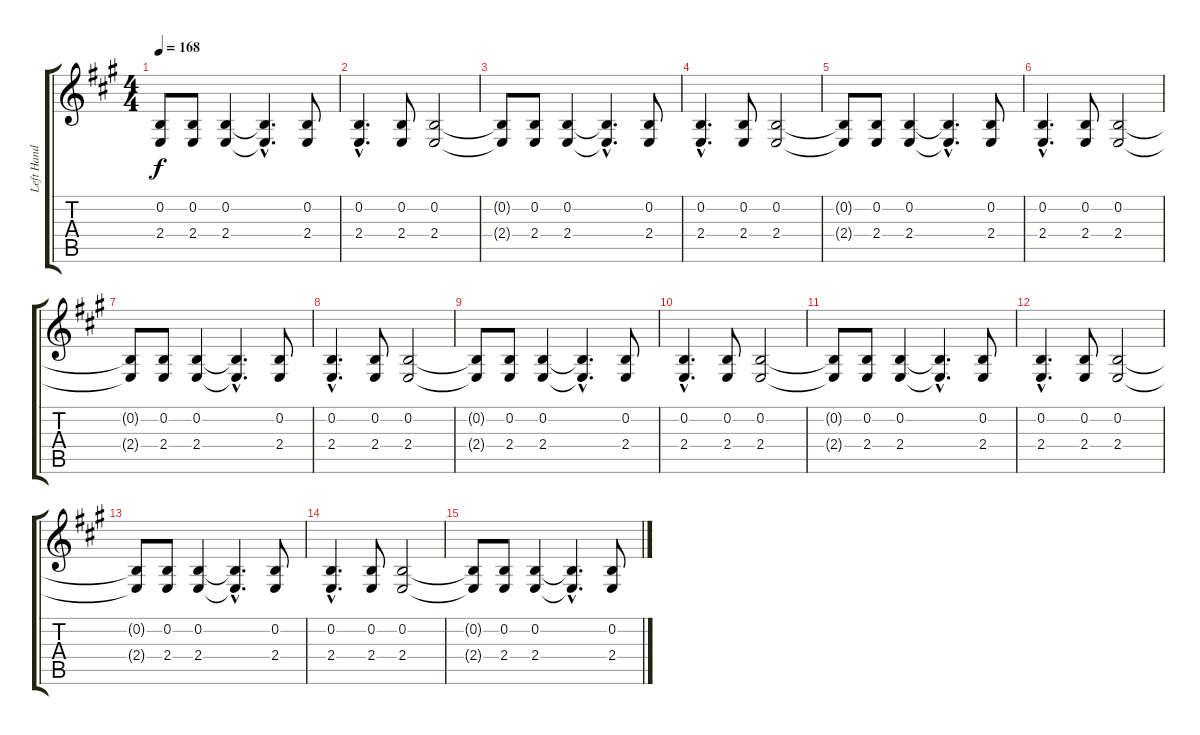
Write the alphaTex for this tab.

\track ("Left Hand" "Left Hand") {instrument electricgrandpiano}
\staff {score tabs}
\tuning (E4 B3 G3 D3 A2 E2) {hide}
\ts (4 4)
\tempo 168
\clef g2
\ks a
(0.2{t} 2.4{t}).8{dy f} (0.2 2.4).8 (0.2 2.4).4 (0.2{hac t} 2.4{hac t}).4{d} (0.2 2.4).8 |
(0.2{hac} 2.4{hac}).4{d} (0.2 2.4).8 (0.2 2.4).2 |
(0.2{t} 2.4{t}).8 (0.2 2.4).8 (0.2 2.4).4 (0.2{hac t} 2.4{hac t}).4{d} (0.2 2.4).8 |
(0.2{hac} 2.4{hac}).4{d} (0.2 2.4).8 (0.2 2.4).2 |
(0.2{t} 2.4{t}).8 (0.2 2.4).8 (0.2 2.4).4 (0.2{hac t} 2.4{hac t}).4{d} (0.2 2.4).8 |
(0.2{hac} 2.4{hac}).4{d} (0.2 2.4).8 (0.2 2.4).2 |
(0.2{t} 2.4{t}).8 (0.2 2.4).8 (0.2 2.4).4 (0.2{hac t} 2.4{hac t}).4{d} (0.2 2.4).8 |
(0.2{hac} 2.4{hac}).4{d} (0.2 2.4).8 (0.2 2.4).2 |
(0.2{t} 2.4{t}).8 (0.2 2.4).8 (0.2 2.4).4 (0.2{hac t} 2.4{hac t}).4{d} (0.2 2.4).8 |
(0.2{hac} 2.4{hac}).4{d} (0.2 2.4).8 (0.2 2.4).2 |
(0.2{t} 2.4{t}).8 (0.2 2.4).8 (0.2 2.4).4 (0.2{hac t} 2.4{hac t}).4{d} (0.2 2.4).8 |
(0.2{hac} 2.4{hac}).4{d} (0.2 2.4).8 (0.2 2.4).2 |
(0.2{t} 2.4{t}).8 (0.2 2.4).8 (0.2 2.4).4 (0.2{hac t} 2.4{hac t}).4{d} (0.2 2.4).8 |
(0.2{hac} 2.4{hac}).4{d} (0.2 2.4).8 (0.2 2.4).2 |
(0.2{t} 2.4{t}).8 (0.2 2.4).8 (0.2 2.4).4 (0.2{hac t} 2.4{hac t}).4{d} (0.2 2.4).8
